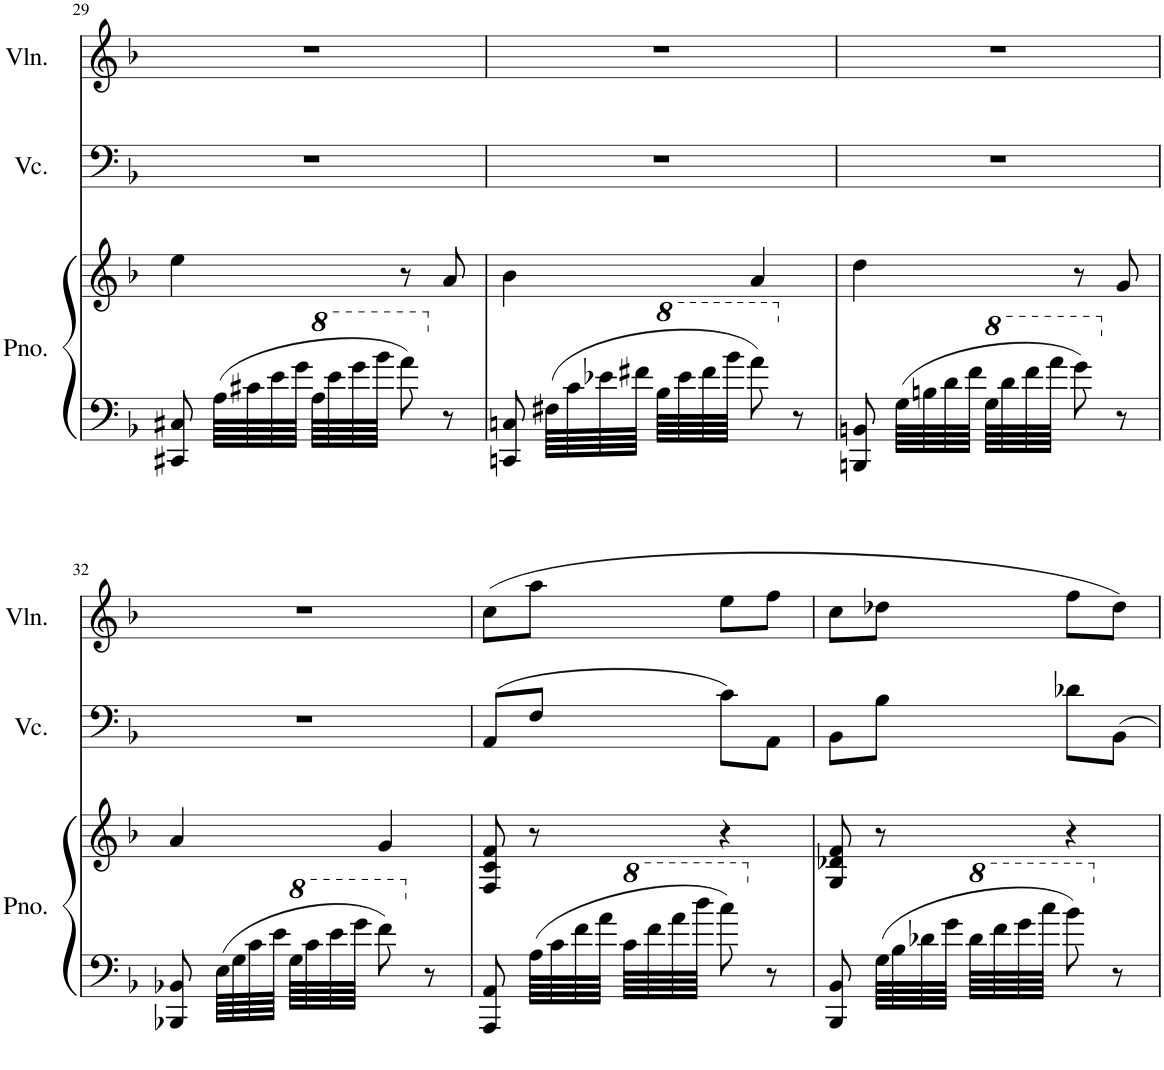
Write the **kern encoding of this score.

**kern	**kern	**kern	**kern
*part3	*part3	*part2	*part1
*staff4	*staff3	*staff2	*staff1
*I"Piano	*	*I"Violoncello	*I"Violin
*I'Pno.	*	*I'Vc.	*I'Vln.
!!LO:PB:g=z
*clefF4	*clefG2	*clefF4	*clefG2
*k[b-]	*k[b-]	*k[b-]	*k[b-]
*M2/4	*M2/4	*M2/4	*M2/4
=29	=29	=29	=29
8CC#X/ 8C#X/	4ee\	2r	2r
64A\LLLL	.	.	.
64c#X\	.	.	.
64e\	.	.	.
64g\JJJJ	.	.	.
*8va	*	*	*
64a\LLLL	.	.	.
64ee\	.	.	.
64gg\	.	.	.
64bb-\JJJJ	.	.	.
8aa\	8r	.	.
*X8va	*	*	*
8r	8a/	.	.
=30	=30	=30	=30
8CCn/ 8Cn/	4b-\	2r	2r
64F#X\LLLL	.	.	.
64c\	.	.	.
64e-X\	.	.	.
64f#X\JJJJ	.	.	.
*8va	*	*	*
64b-\LLLL	.	.	.
64ee-\	.	.	.
64ff#\	.	.	.
64bb-\JJJJ	.	.	.
8aa\	4a/	.	.
*X8va	*	*	*
8r	.	.	.
=31	=31	=31	=31
8BBBn/ 8BBn/	4dd\	2r	2r
64G\LLLL	.	.	.
64Bn\	.	.	.
64d\	.	.	.
64f\JJJJ	.	.	.
*8va	*	*	*
64g\LLLL	.	.	.
64dd\	.	.	.
64ff\	.	.	.
64aa\JJJJ	.	.	.
8gg\	8r	.	.
*X8va	*	*	*
8r	8g/	.	.
!!LO:LB:g=z
=32	=32	=32	=32
8BBB-X/ 8BB-X/	4a/	2r	2r
64E\LLLL	.	.	.
64G\	.	.	.
64c\	.	.	.
64e\JJJJ	.	.	.
*8va	*	*	*
64g\LLLL	.	.	.
64cc\	.	.	.
64ee\	.	.	.
64gg\JJJJ	.	.	.
8ff\	4g/	.	.
*X8va	*	*	*
8r	.	.	.
=33	=33	=33	=33
8AAA/ 8AA/	8F/ 8c/ 8f/	(8AA/L	(8cc\L
64A\LLLL	8r	8F/J	8aa\J
64c\	.	.	.
64f\	.	.	.
64a\JJJJ	.	.	.
*8va	*	*	*
64cc\LLLL	.	.	.
64ff\	.	.	.
64aa\	.	.	.
64ddd\JJJJ	.	.	.
8ccc\	4r	8c\L)	8ee\L
*X8va	*	*	*
8r	.	8AA\J	8ff\J
=34	=34	=34	=34
8BBB-/ 8BB-/	8G/ 8d-X/ 8f/	8BB-\L	8cc\L
64G\LLLL	8r	8B-\J	8dd-X\J
64B-\	.	.	.
64d-X\	.	.	.
64g\JJJJ	.	.	.
*8va	*	*	*
64dd-\LLLL	.	.	.
64ff\	.	.	.
64gg\	.	.	.
64ccc\JJJJ	.	.	.
8bb-\	4r	8d-X\L	8ff\L
*X8va	*	*	*
8r	.	8BB-\J	8dd-\J)
=	=	=	=
*-	*-	*-	*-
